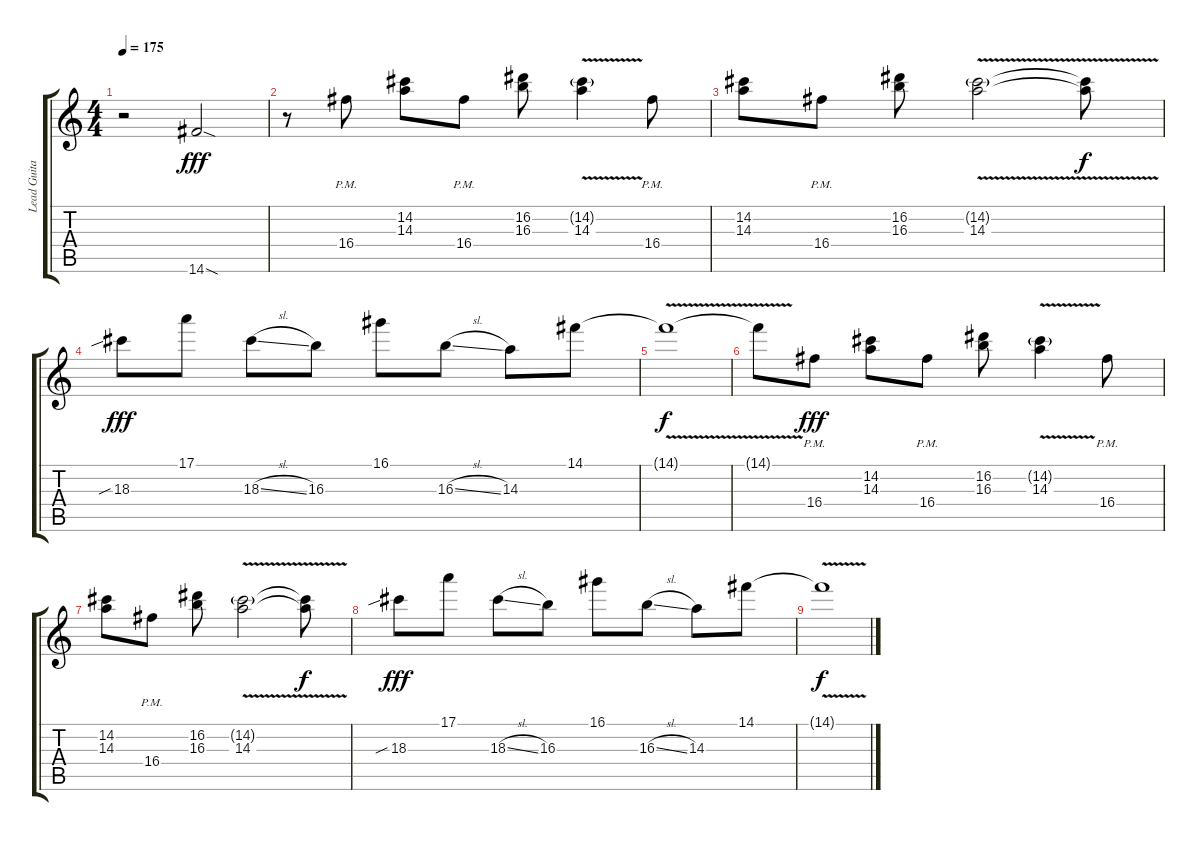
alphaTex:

\track ("Lead Guitar" "Lead Guita") {instrument distortionguitar}
\staff {score tabs}
\tuning (E4 B3 G3 D3 A2 E2) {hide}
\ts (4 4)
\tempo 175
\clef g2
\ks c
r.2{dy fff} 14.6{sod}.2{volume 16} |
r.8 16.4{pm}.8 (14.2 14.3).8 16.4{pm}.8 (16.2 16.3).8 (14.2{g} 14.3{v}).4 16.4{pm}.8 |
(14.2 14.3).8 16.4{pm}.8 (16.2 16.3).8 (14.2{g} 14.3{v}).2 (14.2{t} 14.3{t}).8{dy f} |
18.3{sib}.8{dy fff} 17.1.8 18.3{sl}.8 16.3.8 16.1.8 16.3{sl}.8 14.3.8 14.1.8 |
14.1{v t}.1{dy f} |
14.1{t}.8 16.4{pm}.8{dy fff} (14.2 14.3).8 16.4{pm}.8 (16.2 16.3).8 (14.2{g} 14.3{v}).4 16.4{pm}.8 |
(14.2 14.3).8 16.4{pm}.8 (16.2 16.3).8 (14.2{g} 14.3{v}).2 (14.2{t} 14.3{t}).8{dy f} |
18.3{sib}.8{dy fff} 17.1.8 18.3{sl}.8 16.3.8 16.1.8 16.3{sl}.8 14.3.8 14.1.8 |
14.1{v t}.1{dy f}
